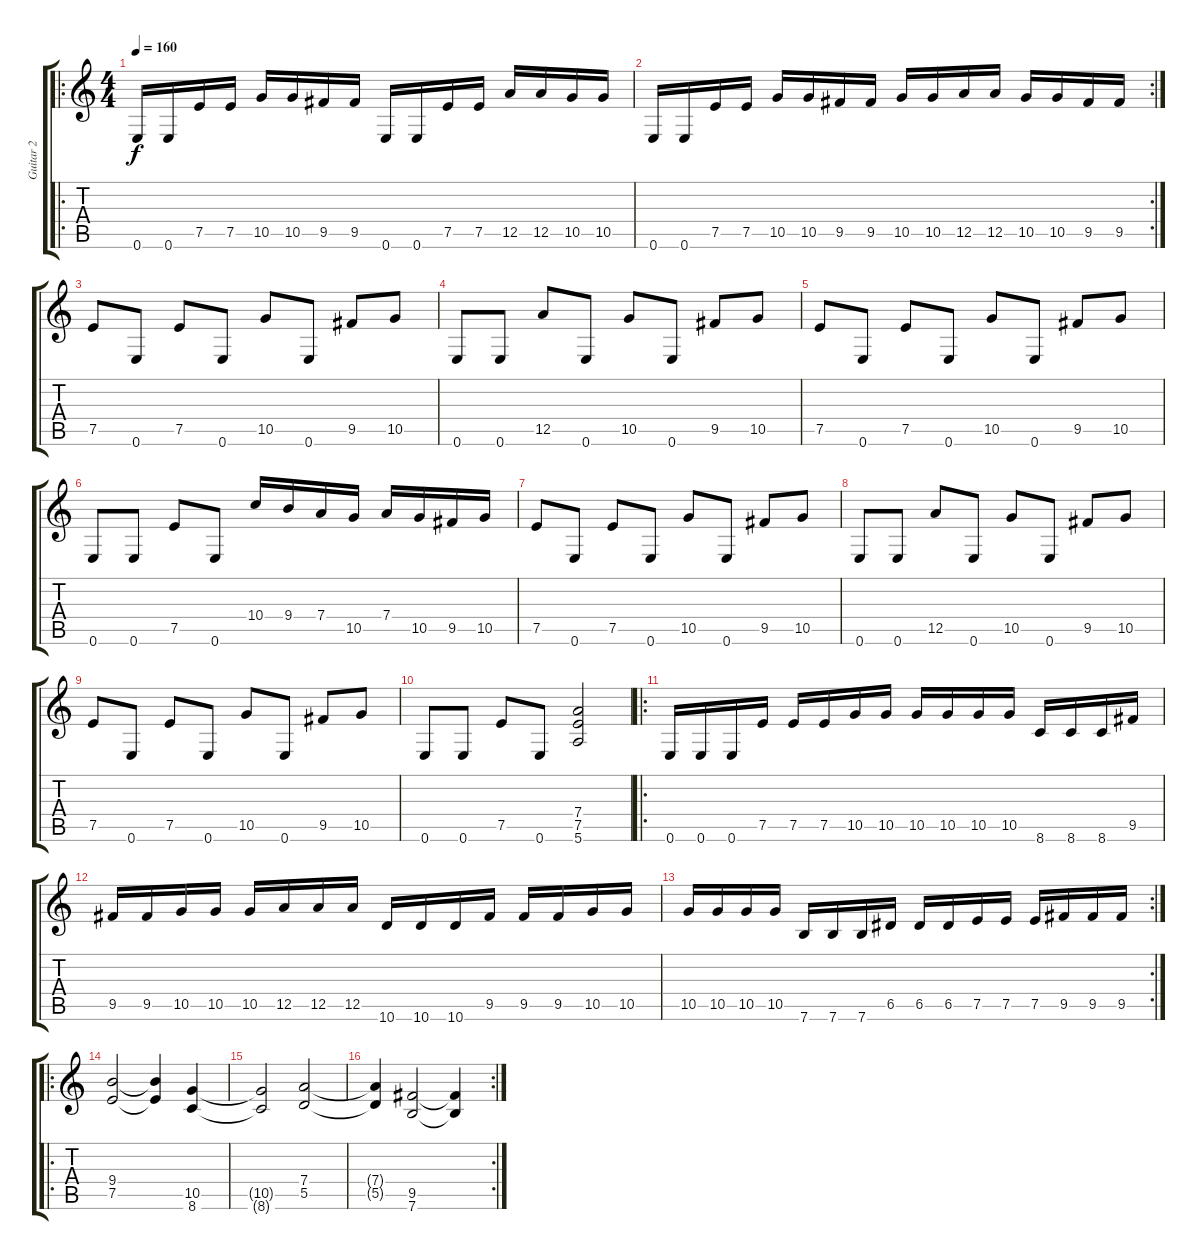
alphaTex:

\track ("Guitar 2" "Guitar 2") {instrument distortionguitar}
\staff {score tabs}
\tuning (E4 B3 G3 D3 A2 E2) {hide}
\ro
\ts (4 4)
\tempo 160
\clef g2
\ks c
0.6.16{dy f} 0.6.16 7.5.16 7.5.16 10.5.16 10.5.16 9.5.16 9.5.16 0.6.16 0.6.16 7.5.16 7.5.16 12.5.16 12.5.16 10.5.16 10.5.16 |
\rc 2
0.6.16 0.6.16 7.5.16 7.5.16 10.5.16 10.5.16 9.5.16 9.5.16 10.5.16 10.5.16 12.5.16 12.5.16 10.5.16 10.5.16 9.5.16 9.5.16 |
7.5.8 0.6.8 7.5.8 0.6.8 10.5.8 0.6.8 9.5.8 10.5.8 |
0.6.8 0.6.8 12.5.8 0.6.8 10.5.8 0.6.8 9.5.8 10.5.8 |
7.5.8 0.6.8 7.5.8 0.6.8 10.5.8 0.6.8 9.5.8 10.5.8 |
0.6.8 0.6.8 7.5.8 0.6.8 10.4.16 9.4.16 7.4.16 10.5.16 7.4.16 10.5.16 9.5.16 10.5.16 |
7.5.8 0.6.8 7.5.8 0.6.8 10.5.8 0.6.8 9.5.8 10.5.8 |
0.6.8 0.6.8 12.5.8 0.6.8 10.5.8 0.6.8 9.5.8 10.5.8 |
7.5.8 0.6.8 7.5.8 0.6.8 10.5.8 0.6.8 9.5.8 10.5.8 |
0.6.8 0.6.8 7.5.8 0.6.8 (7.4 7.5 5.6).2 |
\ro
0.6.16 0.6.16 0.6.16 7.5.16 7.5.16 7.5.16 10.5.16 10.5.16 10.5.16 10.5.16 10.5.16 10.5.16 8.6.16 8.6.16 8.6.16 9.5.16 |
9.5.16 9.5.16 10.5.16 10.5.16 10.5.16 12.5.16 12.5.16 12.5.16 10.6.16 10.6.16 10.6.16 9.5.16 9.5.16 9.5.16 10.5.16 10.5.16 |
\rc 2
10.5.16 10.5.16 10.5.16 10.5.16 7.6.16 7.6.16 7.6.16 6.5.16 6.5.16 6.5.16 7.5.16 7.5.16 7.5.16 9.5.16 9.5.16 9.5.16 |
\ro
(9.4 7.5).2 (9.4{t} 7.5{t}).4 (10.5 8.6).4 |
(10.5{t} 8.6{t}).2 (7.4 5.5).2 |
\rc 2
(7.4{t} 5.5{t}).4 (9.5 7.6).2 (9.5{t} 7.6{t}).4
